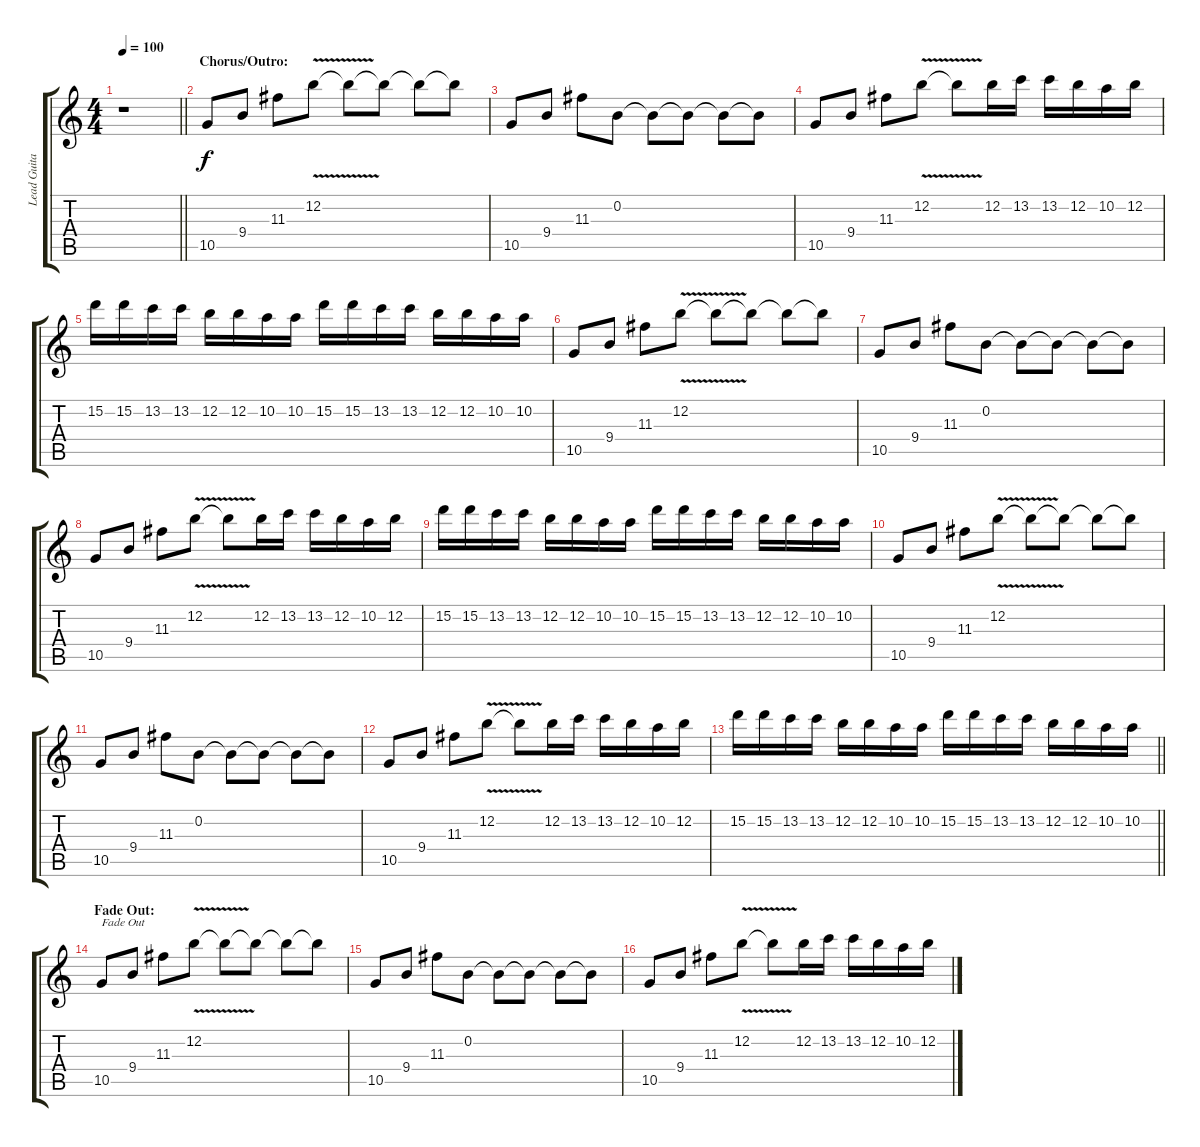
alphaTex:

\track ("Lead Guitar" "Lead Guita") {instrument acousticguitarsteel}
\staff {score tabs}
\tuning (E4 B3 G3 D3 A2 D2) {hide}
\ts (4 4)
\tempo 100
\clef g2
\barLineRight lightlight
\ks c
r.1{dy f} |
\section ("" "Chorus/Outro:")
10.5.8{volume 11} 9.4.8 11.3.8 12.2{v}.8 12.2{t}.8 12.2{t}.8 12.2{t}.8 12.2{t}.8 |
10.5.8 9.4.8 11.3.8 0.2.8 0.2{t}.8 0.2{t}.8 0.2{t}.8 0.2{t}.8 |
10.5.8 9.4.8 11.3.8 12.2{v}.8 12.2{t}.8 12.2.16 13.2.16 13.2.16 12.2.16 10.2.16 12.2.16 |
15.2.16 15.2.16 13.2.16 13.2.16 12.2.16 12.2.16 10.2.16 10.2.16 15.2.16 15.2.16 13.2.16 13.2.16 12.2.16 12.2.16 10.2.16 10.2.16 |
10.5.8 9.4.8 11.3.8 12.2{v}.8 12.2{t}.8 12.2{t}.8 12.2{t}.8 12.2{t}.8 |
10.5.8 9.4.8 11.3.8 0.2.8 0.2{t}.8 0.2{t}.8 0.2{t}.8 0.2{t}.8 |
10.5.8 9.4.8 11.3.8 12.2{v}.8 12.2{t}.8 12.2.16 13.2.16 13.2.16 12.2.16 10.2.16 12.2.16 |
15.2.16 15.2.16 13.2.16 13.2.16 12.2.16 12.2.16 10.2.16 10.2.16 15.2.16 15.2.16 13.2.16 13.2.16 12.2.16 12.2.16 10.2.16 10.2.16 |
10.5.8 9.4.8 11.3.8 12.2{v}.8 12.2{t}.8 12.2{t}.8 12.2{t}.8 12.2{t}.8 |
10.5.8 9.4.8 11.3.8 0.2.8 0.2{t}.8 0.2{t}.8 0.2{t}.8 0.2{t}.8 |
10.5.8 9.4.8 11.3.8 12.2{v}.8 12.2{t}.8 12.2.16 13.2.16 13.2.16 12.2.16 10.2.16 12.2.16 |
\barLineRight lightlight
15.2.16 15.2.16 13.2.16 13.2.16 12.2.16 12.2.16 10.2.16 10.2.16 15.2.16 15.2.16 13.2.16 13.2.16 12.2.16 12.2.16 10.2.16 10.2.16 |
\section ("" "Fade Out:")
10.5.8{txt "Fade Out" volume 9} 9.4.8 11.3.8 12.2{v}.8 12.2{t}.8 12.2{t}.8 12.2{t}.8 12.2{t}.8 |
10.5.8 9.4.8 11.3.8 0.2.8 0.2{t}.8 0.2{t}.8 0.2{t}.8 0.2{t}.8 |
10.5.8 9.4.8 11.3.8 12.2{v}.8 12.2{t}.8 12.2.16 13.2.16 13.2.16 12.2.16 10.2.16 12.2.16
